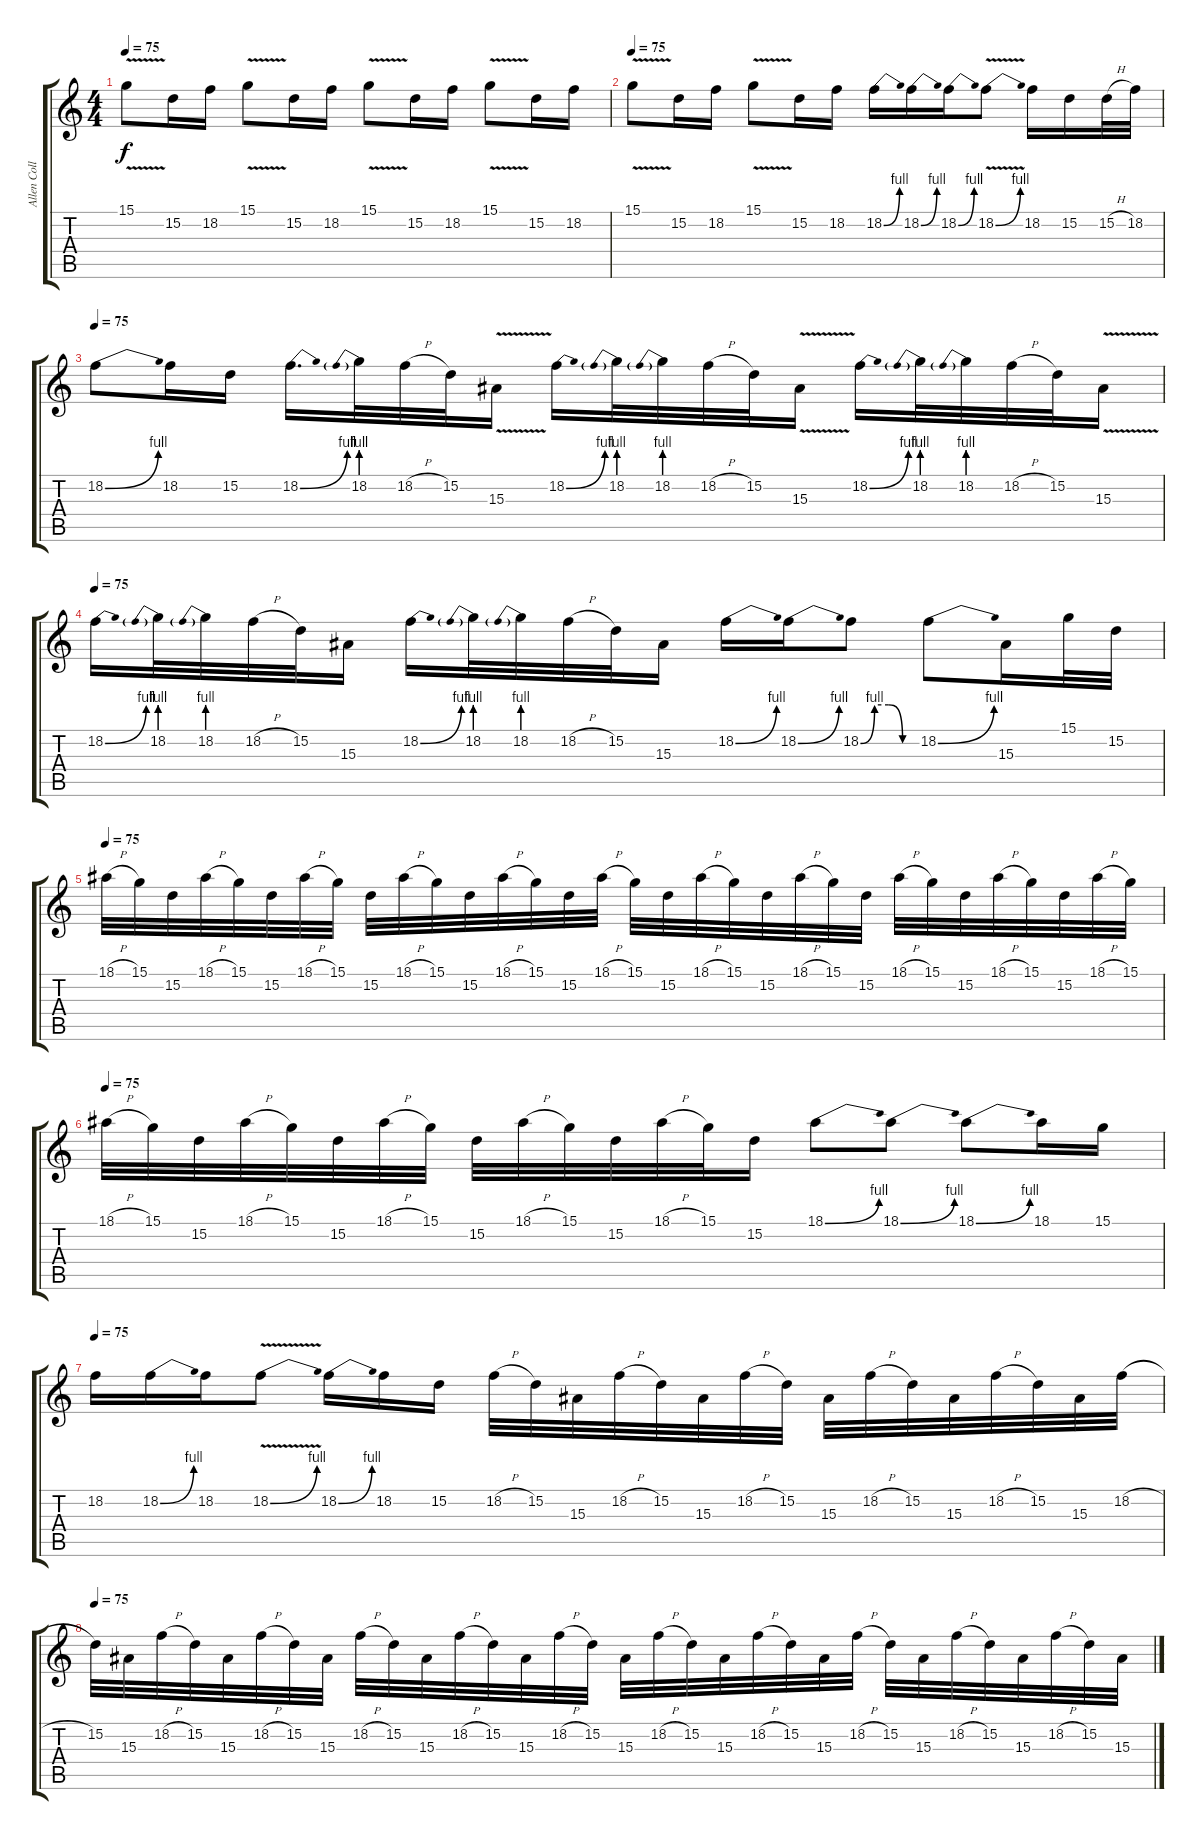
\track ("Allen Collins (overdubs solo)" "Allen Coll") {instrument lead5charang}
\staff {score tabs}
\tuning (E4 B3 G3 D3 A2 E2) {hide}
\ts (4 4)
\tempo 75
\clef g2
\ks c
15.1{v}.8{dy f} 15.2.16 18.2.16 15.1{v}.8 15.2.16 18.2.16 15.1{v}.8 15.2.16 18.2.16 15.1{v}.8 15.2.16 18.2.16 |
\tempo 75
15.1{v}.8 15.2.16 18.2.16 15.1{v}.8 15.2.16 18.2.16 18.2{be (bend 0 0 60 4)}.16 18.2{be (bend 0 0 60 4)}.16 18.2{be (bend 0 0 60 4)}.16 18.2{be (bend 0 0 60 4) v}.8 18.2.16 15.2.16 15.2{h}.32 18.2.32 |
\tempo 75
18.2{be (bend 0 0 60 4)}.8 18.2.16 15.2.16 18.2{be (bend 0 0 60 4)}.16{d} 18.2{be (prebend 0 4 60 4)}.32 18.2{h}.32 15.2.32 15.3{v}.16 18.2{be (bend 0 0 60 4)}.16 18.2{be (prebend 0 4 60 4)}.32 18.2{be (prebend 0 4 60 4)}.32 18.2{h}.32 15.2.32 15.3{v}.16 18.2{be (bend 0 0 60 4)}.16 18.2{be (prebend 0 4 60 4)}.32 18.2{be (prebend 0 4 60 4)}.32 18.2{h}.32 15.2.32 15.3{v}.16 |
\tempo 75
18.2{be (bend 0 0 60 4)}.16 18.2{be (prebend 0 4 60 4)}.32 18.2{be (prebend 0 4 60 4)}.32 18.2{h}.32 15.2.32 15.3.16 18.2{be (bend 0 0 60 4)}.16 18.2{be (prebend 0 4 60 4)}.32 18.2{be (prebend 0 4 60 4)}.32 18.2{h}.32 15.2.32 15.3.16 18.2{be (bend 0 0 60 4)}.16 18.2{be (bend 0 0 60 4)}.16 18.2{be (custom 0 0 15 4 30 4 45 0 60 0)}.8 18.2{be (bend 0 0 60 4)}.8 15.3.16 15.1.32 15.2.32 |
\tempo 75
18.1{h}.32 15.1.32 15.2.32 18.1{h}.32 15.1.32 15.2.32 18.1{h}.32 15.1.32 15.2.32 18.1{h}.32 15.1.32 15.2.32 18.1{h}.32 15.1.32 15.2.32 18.1{h}.32 15.1.32 15.2.32 18.1{h}.32 15.1.32 15.2.32 18.1{h}.32 15.1.32 15.2.32 18.1{h}.32 15.1.32 15.2.32 18.1{h}.32 15.1.32 15.2.32 18.1{h}.32 15.1.32 |
\tempo 75
18.1{h}.32 15.1.32 15.2.32 18.1{h}.32 15.1.32 15.2.32 18.1{h}.32 15.1.32 15.2.32 18.1{h}.32 15.1.32 15.2.32 18.1{h}.32 15.1.32 15.2.16 18.1{be (bend 0 0 60 4)}.8 18.1{be (bend 0 0 60 4)}.8 18.1{be (bend 0 0 60 4)}.8 18.1.16 15.1.16 |
\tempo 75
18.2.16 18.2{be (bend 0 0 60 4)}.16 18.2.16 18.2{be (bend 0 0 60 4) v}.8 18.2{be (bend 0 0 60 4)}.16 18.2.16 15.2.16 18.2{h}.32 15.2.32 15.3.32 18.2{h}.32 15.2.32 15.3.32 18.2{h}.32 15.2.32 15.3.32 18.2{h}.32 15.2.32 15.3.32 18.2{h}.32 15.2.32 15.3.32 18.2{h}.32 |
\tempo 75
15.2.32 15.3.32 18.2{h}.32 15.2.32 15.3.32 18.2{h}.32 15.2.32 15.3.32 18.2{h}.32 15.2.32 15.3.32 18.2{h}.32 15.2.32 15.3.32 18.2{h}.32 15.2.32 15.3.32 18.2{h}.32 15.2.32 15.3.32 18.2{h}.32 15.2.32 15.3.32 18.2{h}.32 15.2.32 15.3.32 18.2{h}.32 15.2.32 15.3.32 18.2{h}.32 15.2.32 15.3.32
